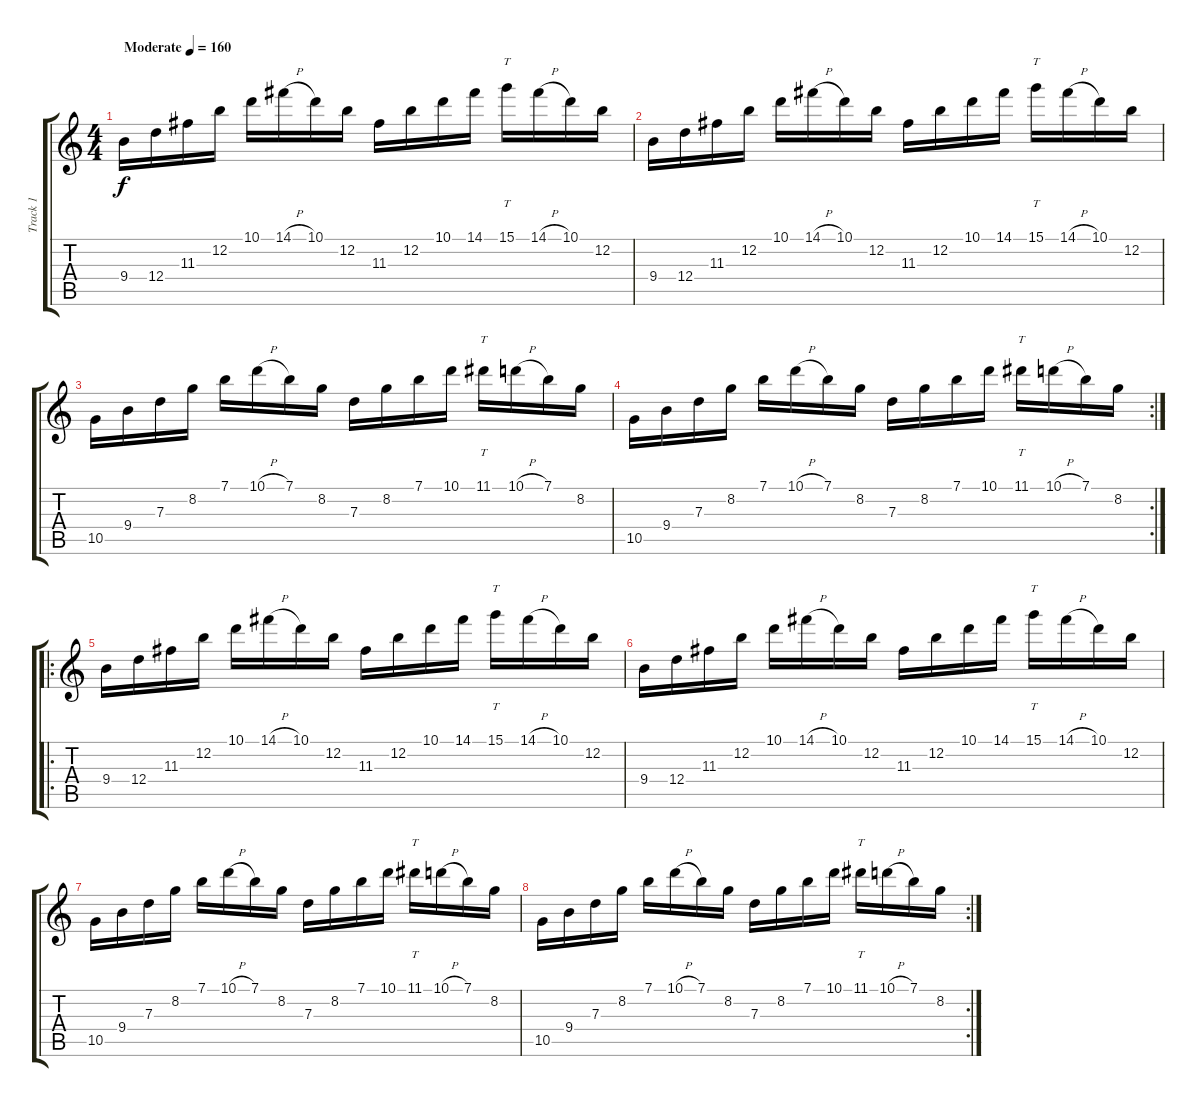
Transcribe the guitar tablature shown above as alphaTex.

\track ("Track 1" "Track 1") {instrument overdrivenguitar}
\staff {score tabs}
\tuning (E4 B3 G3 D3 A2 E2) {hide}
\ts (4 4)
\tempo (160 "Moderate")
\clef g2
\ks c
9.4.16{dy f instrument overdrivenguitar} 12.4.16 11.3.16 12.2.16 10.1.16 14.1{h}.16 10.1.16 12.2.16 11.3.16 12.2.16 10.1.16 14.1.16 15.1.16{tt} 14.1{h}.16 10.1.16 12.2.16 |
9.4.16 12.4.16 11.3.16 12.2.16 10.1.16 14.1{h}.16 10.1.16 12.2.16 11.3.16 12.2.16 10.1.16 14.1.16 15.1.16{tt} 14.1{h}.16 10.1.16 12.2.16 |
10.5.16 9.4.16 7.3.16 8.2.16 7.1.16 10.1{h}.16 7.1.16 8.2.16 7.3.16 8.2.16 7.1.16 10.1.16 11.1.16{tt} 10.1{h}.16 7.1.16 8.2.16 |
\rc 2
10.5.16 9.4.16 7.3.16 8.2.16 7.1.16 10.1{h}.16 7.1.16 8.2.16 7.3.16 8.2.16 7.1.16 10.1.16 11.1.16{tt} 10.1{h}.16 7.1.16 8.2.16 |
\ro
9.4.16 12.4.16 11.3.16 12.2.16 10.1.16 14.1{h}.16 10.1.16 12.2.16 11.3.16 12.2.16 10.1.16 14.1.16 15.1.16{tt} 14.1{h}.16 10.1.16 12.2.16 |
9.4.16 12.4.16 11.3.16 12.2.16 10.1.16 14.1{h}.16 10.1.16 12.2.16 11.3.16 12.2.16 10.1.16 14.1.16 15.1.16{tt} 14.1{h}.16 10.1.16 12.2.16 |
10.5.16 9.4.16 7.3.16 8.2.16 7.1.16 10.1{h}.16 7.1.16 8.2.16 7.3.16 8.2.16 7.1.16 10.1.16 11.1.16{tt} 10.1{h}.16 7.1.16 8.2.16 |
\rc 2
10.5.16 9.4.16 7.3.16 8.2.16 7.1.16 10.1{h}.16 7.1.16 8.2.16 7.3.16 8.2.16 7.1.16 10.1.16 11.1.16{tt} 10.1{h}.16 7.1.16 8.2.16
